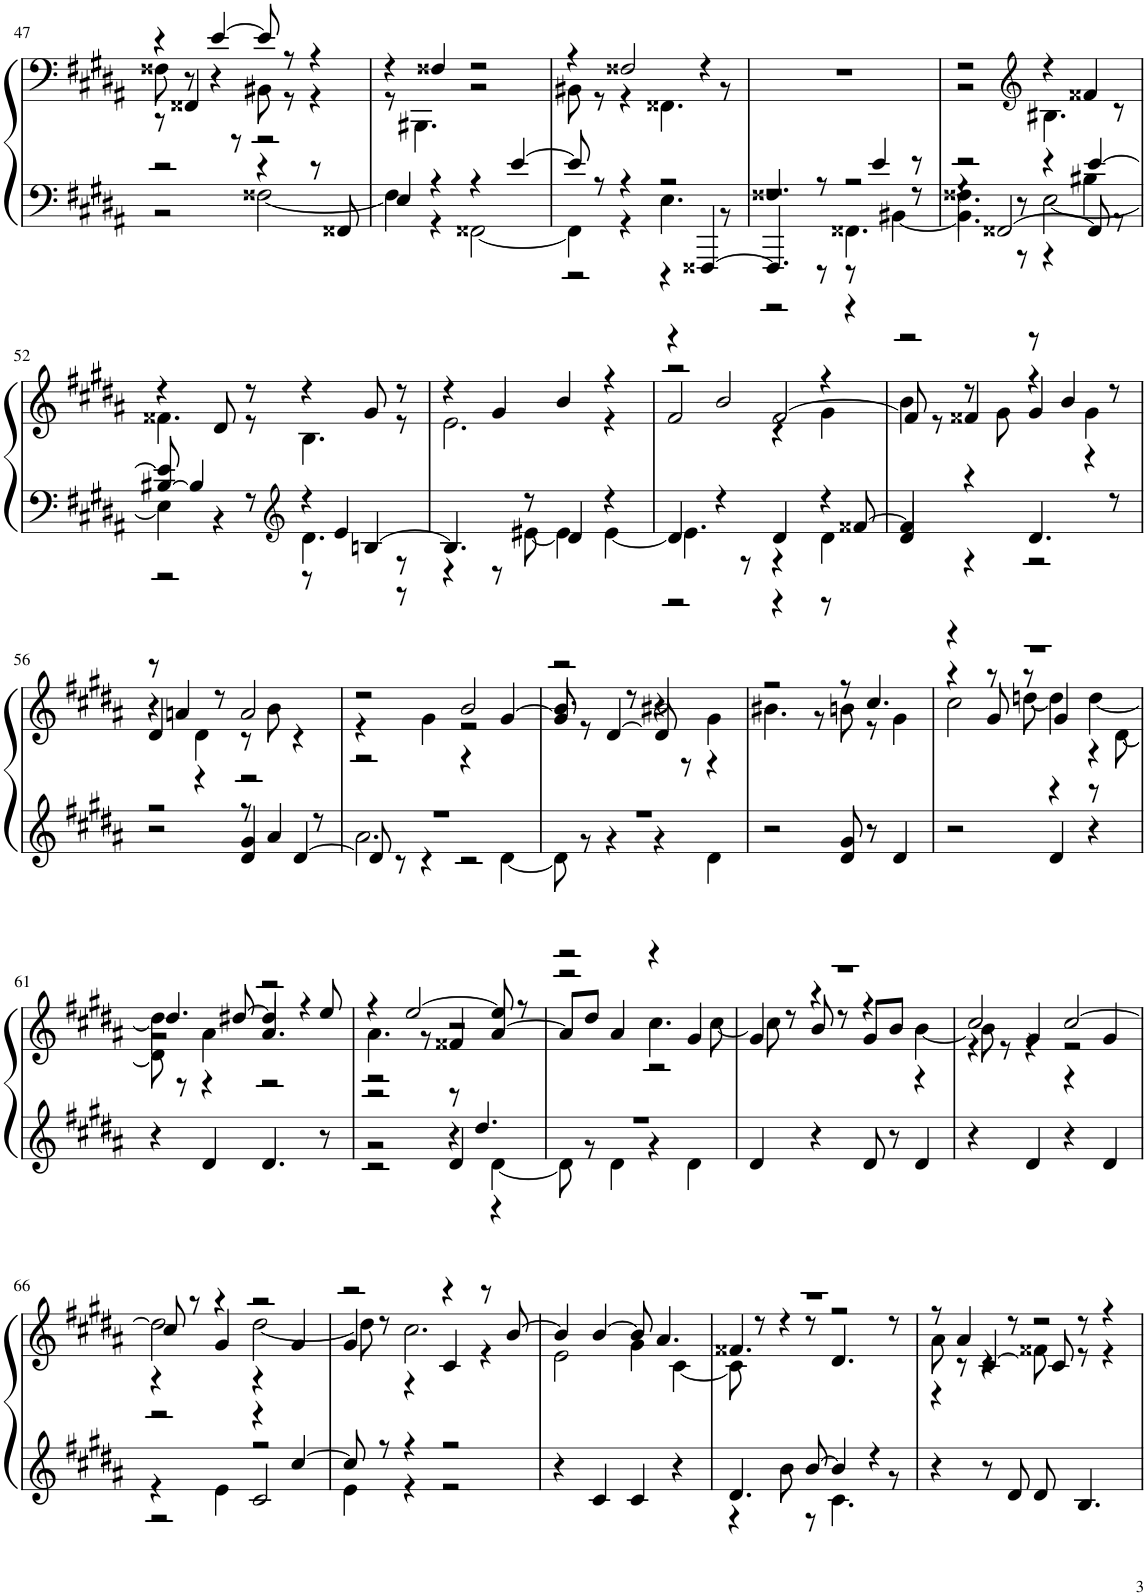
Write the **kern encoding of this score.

**kern	**kern
*part1	*part1
*staff2	*staff1
*I"Piano	*
*I'P-no	*
!!LO:PB:g=z
*clefF4	*clefF4
*k[f#c#g#d#a#]	*k[f#c#g#d#a#]
*M4/4	*M4/4
=47	=47
*^	*^
*	*	*	*^
2r	2r	4r	8F##X\	8r
.	.	.	8r	4FF##X/
.	.	[4e/	4r	.
.	.	.	.	8r
4r	[2F##X\	8e/]	8BB#X\	2r
.	.	8r	8r	.
8r	.	4r	4r	.
8FF##X/	.	.	.	.
*	*	*	*v	*v
=48	=48	=48	=48
4E/	4F##\]	4r	8r
.	.	.	4.BBB#X\
4r	4r	4F##X/	.
4r	[2FF##X\	2r	2r
[4e/	.	.	.
=49	=49	=49	=49
*	*^	*	*
8e/]	4FF##\]	2r	4r	8BB#X\
8r	.	.	.	8r
4r	4r	.	2F##X/	4r
2r	4.E\	4r	.	4.FF##X\
.	.	[4FFF##X/	4r	.
.	8r	.	.	8r
*	*	*	*v	*v
=50	=50	=50	=50
*	*	*^	*
4.F##X/	2r	4.FFF##/]	2r	1r
8r	.	8r	.	.
2r	4.FF##X\	8r	4r	.
.	.	4e/	.	.
.	.	.	[4BB#X\	.
.	8r	8r	.	.
=51	=51	=51	=51	=51
*	*	*	*	*^
2r	4.F##X\	4r	4.BB#\]	2r	2r
.	.	[2FF##X/	.	.	.
.	8r	.	8r	.	.
*	*	*	*	*clefG2	*
4r	[2E\	.	4r	4r	4.B#X\
[4e/	.	8FF##/]	4B#X\	4f##X/	.
.	.	8r	.	.	8r
*	*	*v	*v	*	*
!!LO:LB:g=z	!!
=52	=52	=52	=52	=52
[8B#X/ 8e/]	4E\]	2r	4r	4.f##X\
4B#/]	.	.	.	.
.	4r	.	8d#/	.
8r	.	.	8r	8r
*clefG2	*	*	*	*
4r	4.d#\	8r	4r	4.B\
.	.	4e/	.	.
[4Bn/	.	.	8g#/	.
.	8r	8r	8r	8r
*	*v	*v	*	*
=53	=53	=53	=53
4.B/]	4r	4r	2.e\
.	8r	4g#/	.
8r	[8e#X\	.	.
4d#/	4e#\]	4b/	.
4r	[4e#\	4r	4r
=54	=54	=54	=54
*	*^	*	*^
4d#/	4.e#\]	2r	4r	2r	2f#/
4r	.	.	2b/	.	.
.	8r	.	.	.	.
4d#/	4r	4r	.	4r	[2f#/
4r	4d#\	8r	4r	4g#\	.
.	.	[8f##X/	.	.	.
*	*v	*v	*	*	*
=55	=55	=55	=55	=55
4d#/	4f##/]	2r	4b\	8f#/]
.	.	.	.	8r
4r	4r	.	8r	4f##X/
.	.	.	8g#\	.
4.d#/	2r	8r	4r	4g#/
.	.	4b/	.	.
.	.	.	4g#\	4r
8r	.	8r	.	.
!!LO:LB:g=z	!!	!!
=56	=56	=56	=56	=56
2r	2r	8r	4r	4d#/
.	.	4an/	.	.
.	.	.	4d#\	4r
.	.	8r	.	.
8r	4d#/ 4g#/	2a/	8r	2r
4a#/	.	.	8b\	.
.	[4d#/	.	4r	.
8r	.	.	.	.
=57	=57	=57	=57	=57
*	*^	*	*	*
1r	2.a#\	8d#/]	2r	4r	2r
.	.	8r	.	.	.
.	.	4r	.	4g#\	.
.	.	2r	2b/	2r	4r
.	[4d#\	.	.	.	[4g#/
*	*v	*v	*	*	*
=58	=58	=58	=58	=58
1r	8d#\]	4.b/	2r	8g#/]
.	8r	.	.	8r
.	4r	.	.	[4d#/
.	.	8r	.	.
.	4r	2b#X/	4r	8d#/]
.	.	.	.	8r
.	4d#\	.	4g#\	4r
*v	*v	*	*	*
*	*	*v	*v
=59	=59	=59
2r	2r	4.b#X\
.	.	8r
8d#/ 8g#/	8r	8bn\
8r	4.cc#/	8r
4d#/	.	4g#\
=60	=60	=60
*	*^	*^
2r	1r	4r	4r	2cc#\
.	.	8r	8g#/	.
.	.	[8ddn\	8r	.
4d#/	.	4dd\]	4g#/	4r
4r	.	[4dd\	4r	8r
.	.	.	.	[8d#\
!!LO:LB:g=z	!!	!!	!!
=61	=61	=61	=61	=61
4r	4.dd#/	4dd\]	2r	8d#\]
.	.	.	.	8r
4d#/	.	4a#\	.	4r
.	[8dd#X/	.	.	.
4.d#/	4dd#/]	2r	4.a#/	2r
.	4r	.	.	.
8r	.	.	8ee/	.
*	*	*	*v	*v
=62	=62	=62	=62
*^	*	*	*
*	*^	*	*	*
2r	2r	2r	4r	4.a#\	2r
.	.	.	[2ee/	.	.
.	.	.	.	8r	.
8r	4r	4d#/	.	2r	4f##X/
4.dd#/	.	.	.	.	.
.	[4d#\	4r	8ee/]	.	[4a#/
.	.	.	8r	.	.
*	*v	*v	*	*	*
=63	=63	=63	=63	=63
1r	8d#\]	2r	2r	8a#/L]
.	8r	.	.	8dd#/J
.	4d#\	.	.	4a#/
.	4r	4r	4.cc#\	2r
.	4d#\	4g#/	.	.
.	.	.	[8cc#\	.
*v	*v	*	*	*
=64	=64	=64	=64
4d#/	1r	8cc#\]	4g#/
.	.	8r	.
4r	.	4r	8b/
.	.	.	8r
8d#/	.	4r	8g#/L
8r	.	.	8b/J
4d#/	.	[4b\	4r
=65	=65	=65	=65
4r	2cc#/	8b\]	4r
.	.	8r	.
4d#/	.	4r	4g#/
4r	[2cc#/	2r	4r
4d#/	.	.	4g#/
!!LO:LB:g=z	!!	!!
=66	=66	=66	=66
*^	*	*	*
*	*^	*	*	*
2r	4r	2r	8cc#/]	2dd#\	4r
.	.	.	8r	.	.
.	4e\	.	4r	.	4g#/
4r	2r	2c#/	2r	[2dd#\	4r
[4cc#/	.	.	.	.	4g#/
*	*v	*v	*	*	*
=67	=67	=67	=67	=67
8cc#/]	4e\	2r	8dd#\]	4g#/
8r	.	.	8r	.
4r	4r	.	2.cc#\	4r
2r	2r	4r	.	4c#/
.	.	8r	.	4r
.	.	[8b/	.	.
*v	*v	*	*	*
*	*	*v	*v
=68	=68	=68
4r	4b/]	2e\
4c#/	[4b/	.
4c#/	8b/]	4g#\
.	4.a#/	.
4r	.	[4c#\
=69	=69	=69
*^	*	*^
4.d#/	4r	1r	8c#\]	4.f##X/
.	.	.	8r	.
.	8b\	.	4r	.
[8b/	8r	.	.	8r
4b/]	4.c#\	.	2r	4.d#/
4r	.	.	.	.
.	8r	.	.	8r
*v	*v	*	*	*
=70	=70	=70	=70
4r	8r	8a#\	4r
.	4a#/	8r	.
8r	.	4r	[4c#/
8d#/	8r	.	.
8d#/	2r	8f##X\	8c#/]
4.B/	.	8r	8r
.	.	4r	4r
*	*v	*v	*v
=	=
*-	*-
